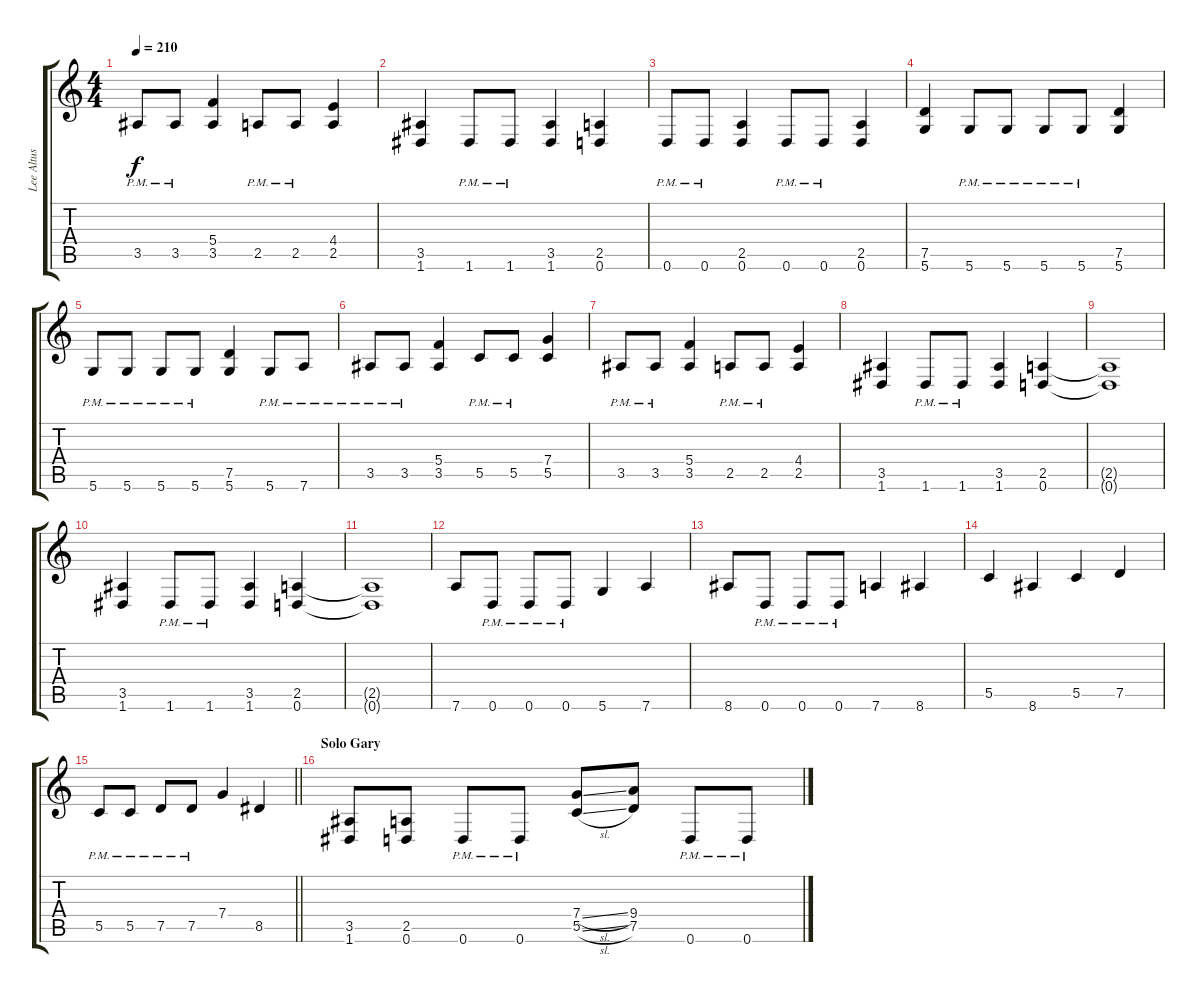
\track ("Lee Altus" "Lee Altus") {instrument distortionguitar}
\staff {score tabs}
\tuning (D4 A3 F3 C3 G2 D2) {hide}
\ts (4 4)
\tempo 210
\clef g2
\ks c
3.5{pm}.8{dy f} 3.5{pm}.8 (5.4 3.5).4 2.5{pm}.8 2.5{pm}.8 (4.4 2.5).4 |
(3.5 1.6).4 1.6{pm}.8 1.6{pm}.8 (3.5 1.6).4 (2.5 0.6).4 |
0.6{pm}.8 0.6{pm}.8 (2.5 0.6).4 0.6{pm}.8 0.6{pm}.8 (2.5 0.6).4 |
(7.5 5.6).4 5.6{pm}.8 5.6{pm}.8 5.6{pm}.8 5.6{pm}.8 (7.5 5.6).4 |
5.6{pm}.8 5.6{pm}.8 5.6{pm}.8 5.6{pm}.8 (7.5 5.6).4 5.6{pm}.8 7.6{pm}.8 |
3.5{pm}.8 3.5{pm}.8 (5.4 3.5).4 5.5{pm}.8 5.5{pm}.8 (7.4 5.5).4 |
3.5{pm}.8 3.5{pm}.8 (5.4 3.5).4 2.5{pm}.8 2.5{pm}.8 (4.4 2.5).4 |
(3.5 1.6).4 1.6{pm}.8 1.6{pm}.8 (3.5 1.6).4 (2.5 0.6).4 |
(2.5{t} 0.6{t}).1 |
(3.5 1.6).4 1.6{pm}.8 1.6{pm}.8 (3.5 1.6).4 (2.5 0.6).4 |
(2.5{t} 0.6{t}).1 |
7.6.8 0.6{pm}.8 0.6{pm}.8 0.6{pm}.8 5.6.4 7.6.4 |
8.6.8 0.6{pm}.8 0.6{pm}.8 0.6{pm}.8 7.6.4 8.6.4 |
5.5.4 8.6.4 5.5.4 7.5.4 |
\barLineRight lightlight
5.5{pm}.8 5.5{pm}.8 7.5{pm}.8 7.5{pm}.8 7.4.4 8.5.4 |
\section ("" "Solo Gary")
(3.5 1.6).8 (2.5 0.6).8 0.6{pm}.8 0.6{pm}.8 (7.4{sl} 5.5{sl}).8 (9.4 7.5).8 0.6{pm}.8 0.6{pm}.8
